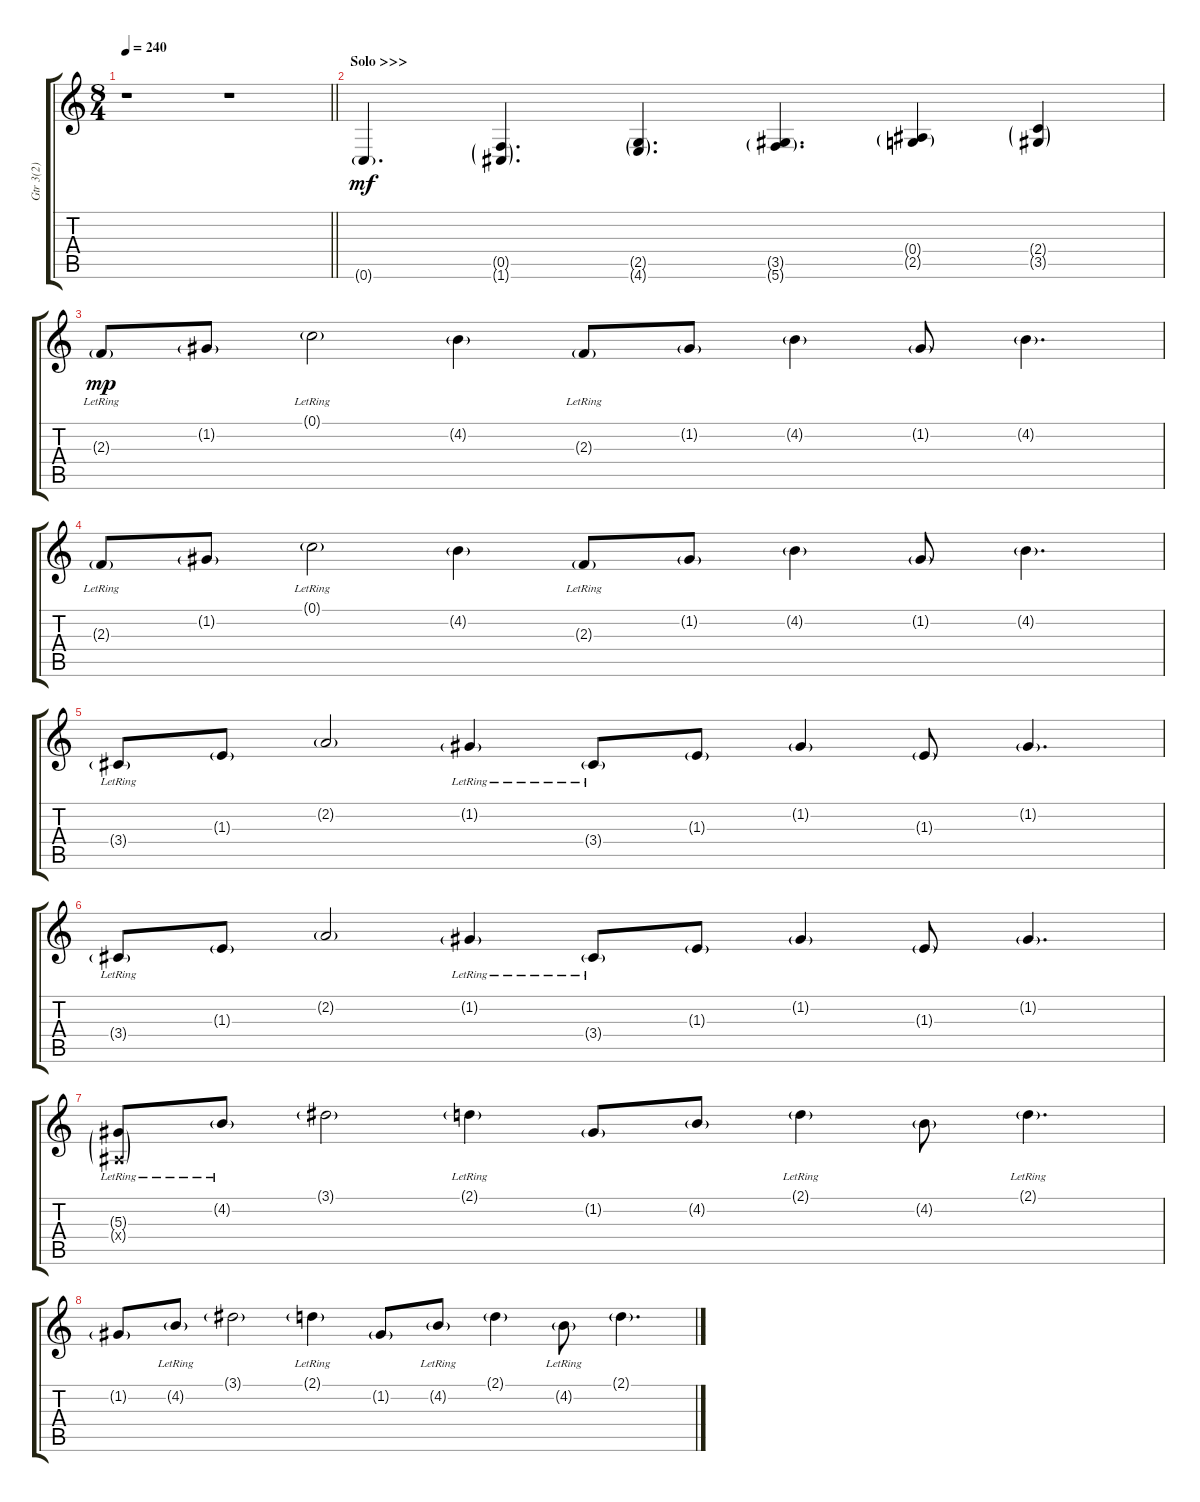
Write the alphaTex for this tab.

\track ("Gtr 3(2)" "Gtr 3(2)") {instrument overdrivenguitar}
\staff {score tabs}
\tuning (C4 G3 Eb3 Bb2 F2 C2) {hide}
\ts (8 4)
\tempo 240
\clef g2
\barLineRight lightlight
\ks c
r.1{dy mf} r.1 |
\section ("" "Solo >>>")
0.6{g}.4{d} (0.5{g} 1.6{g}).4{d} (2.5{g} 4.6{g}).4{d} (3.5{g} 5.6{g}).4{d} (0.4{g} 2.5{g}).4 (2.4{g} 3.5{g}).4 |
2.3{g lr}.8{dy mp} 1.2{g}.8 0.1{g lr}.2 4.2{g}.4 2.3{g lr}.8 1.2{g}.8 4.2{g}.4 1.2{g}.8 4.2{g}.4{d} |
2.3{g lr}.8 1.2{g}.8 0.1{g lr}.2 4.2{g}.4 2.3{g lr}.8 1.2{g}.8 4.2{g}.4 1.2{g}.8 4.2{g}.4{d} |
3.4{g lr}.8 1.3{g}.8 2.2{g}.2 1.2{g lr}.4 3.4{g lr}.8 1.3{g}.8 1.2{g}.4 1.3{g}.8 1.2{g}.4{d} |
3.4{g lr}.8 1.3{g}.8 2.2{g}.2 1.2{g lr}.4 3.4{g lr}.8 1.3{g}.8 1.2{g}.4 1.3{g}.8 1.2{g}.4{d} |
(5.3{g lr} 0.4{g x}).8 4.2{g lr}.8 3.1{g}.2 2.1{g lr}.4 1.2{g}.8 4.2{g}.8 2.1{g lr}.4 4.2{g}.8 2.1{g lr}.4{d} |
1.2{g}.8 4.2{g lr}.8 3.1{g}.2 2.1{g lr}.4 1.2{g}.8 4.2{g lr}.8 2.1{g}.4 4.2{g lr}.8 2.1{g}.4{d}
